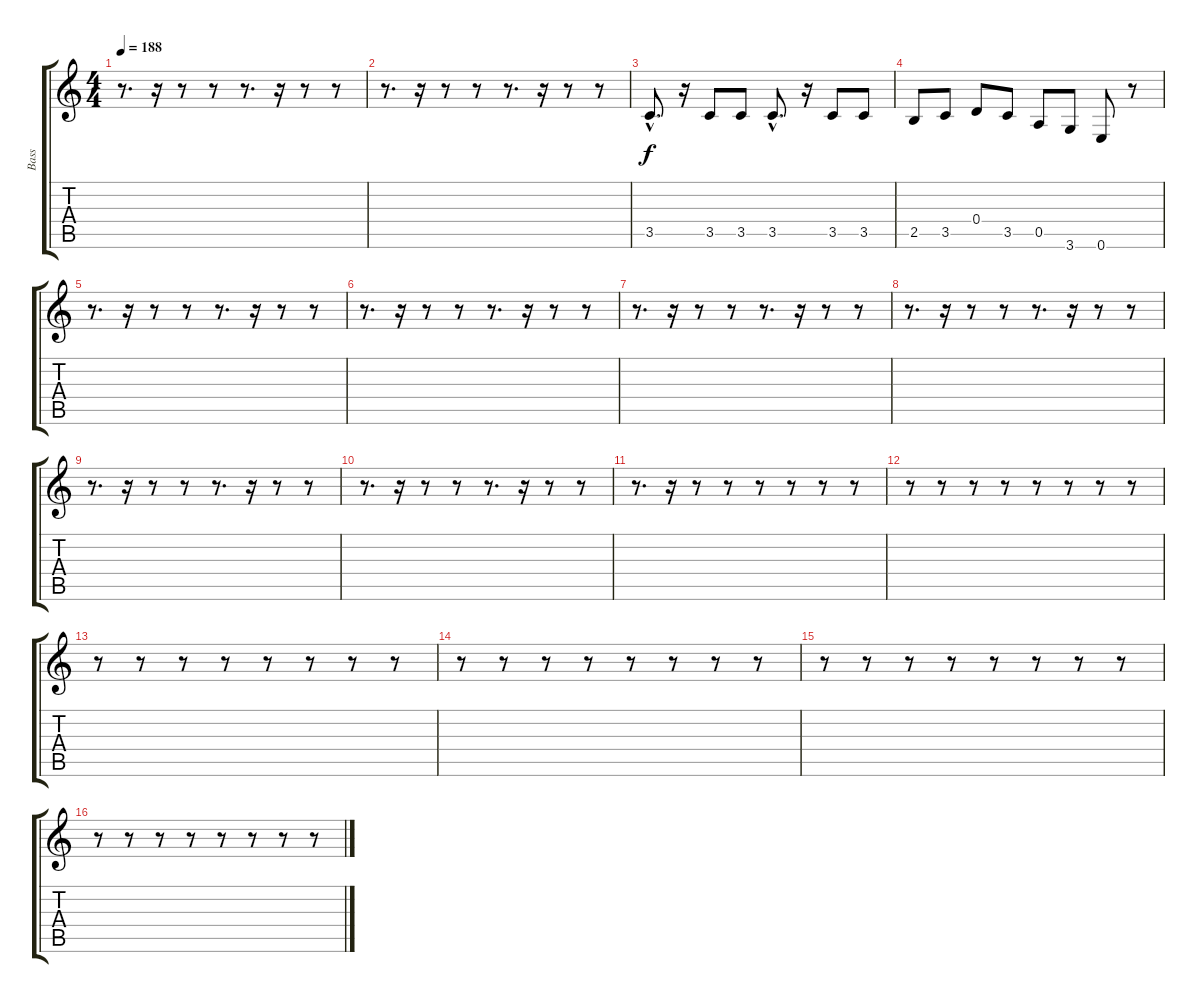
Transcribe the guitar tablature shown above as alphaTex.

\track ("Bass" "Bass") {instrument electricbassfinger}
\staff {score tabs}
\tuning (E4 B3 G3 D3 A2 E2) {hide}
\ts (4 4)
\tempo 188
\clef g2
\ks c
r.8{d dy f} r.16 r.8 r.8 r.8{d} r.16 r.8 r.8 |
r.8{d} r.16 r.8 r.8 r.8{d} r.16 r.8 r.8 |
3.5{hac}.8{d} r.16 3.5.8 3.5.8 3.5{hac}.8{d} r.16 3.5.8 3.5.8 |
2.5.8 3.5.8 0.4.8 3.5.8 0.5.8 3.6.8 0.6.8 r.8 |
r.8{d} r.16 r.8 r.8 r.8{d} r.16 r.8 r.8 |
r.8{d} r.16 r.8 r.8 r.8{d} r.16 r.8 r.8 |
r.8{d} r.16 r.8 r.8 r.8{d} r.16 r.8 r.8 |
r.8{d} r.16 r.8 r.8 r.8{d} r.16 r.8 r.8 |
r.8{d} r.16 r.8 r.8 r.8{d} r.16 r.8 r.8 |
r.8{d} r.16 r.8 r.8 r.8{d} r.16 r.8 r.8 |
r.8{d} r.16 r.8 r.8 r.8 r.8 r.8 r.8 |
r.8 r.8 r.8 r.8 r.8 r.8 r.8 r.8 |
r.8 r.8 r.8 r.8 r.8 r.8 r.8 r.8 |
r.8 r.8 r.8 r.8 r.8 r.8 r.8 r.8 |
r.8 r.8 r.8 r.8 r.8 r.8 r.8 r.8 |
r.8 r.8 r.8 r.8 r.8 r.8 r.8 r.8
